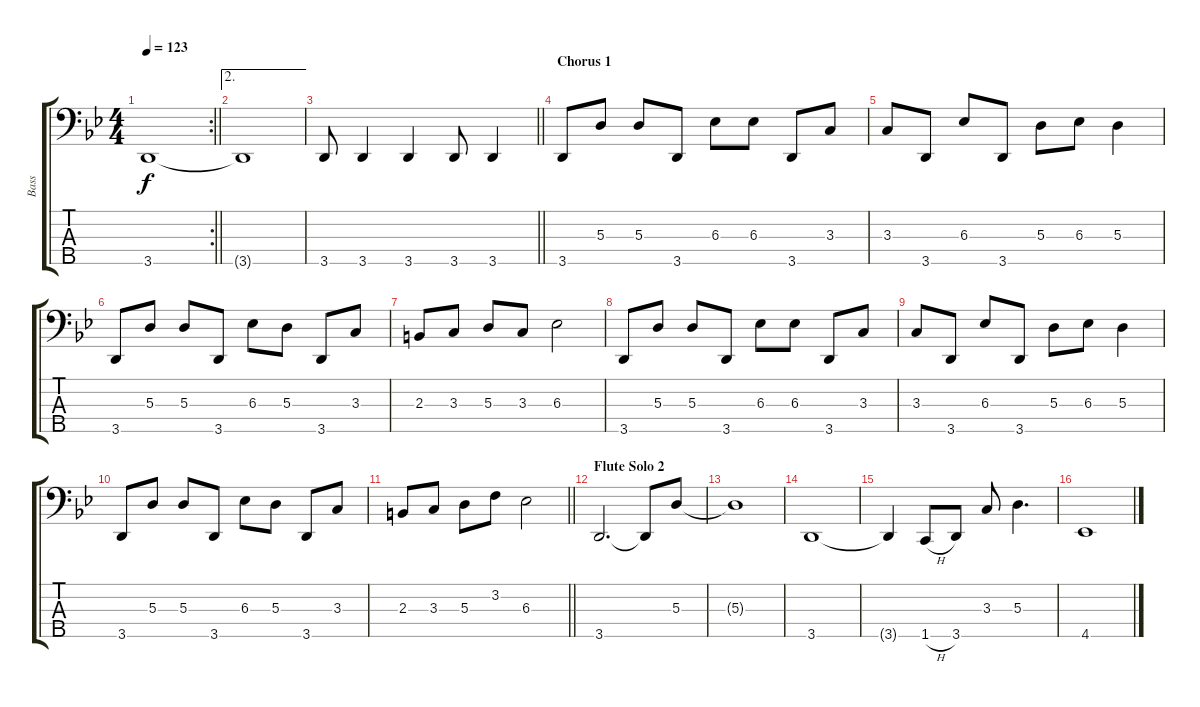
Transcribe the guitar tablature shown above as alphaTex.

\track ("Bass" "Bass") {instrument electricbassfinger}
\staff {score tabs}
\tuning (G2 D2 A1 E1 B0) {hide}
\rc 2
\ts (4 4)
\tempo 123
\clef f4
\barLineRight lightlight
\ks bb
3.5{t}.1{dy f} |
\ae 2
3.5{t}.1 |
\barLineRight lightlight
3.5.8 3.5.4 3.5.4 3.5.8 3.5.4 |
\section ("" "Chorus 1")
3.5.8 5.3.8 5.3.8 3.5.8 6.3.8 6.3.8 3.5.8 3.3.8 |
3.3.8 3.5.8 6.3.8 3.5.8 5.3.8 6.3.8 5.3.4 |
3.5.8 5.3.8 5.3.8 3.5.8 6.3.8 5.3.8 3.5.8 3.3.8 |
2.3.8 3.3.8 5.3.8 3.3.8 6.3.2 |
3.5.8 5.3.8 5.3.8 3.5.8 6.3.8 6.3.8 3.5.8 3.3.8 |
3.3.8 3.5.8 6.3.8 3.5.8 5.3.8 6.3.8 5.3.4 |
3.5.8 5.3.8 5.3.8 3.5.8 6.3.8 5.3.8 3.5.8 3.3.8 |
\barLineRight lightlight
2.3.8 3.3.8 5.3.8 3.2.8 6.3.2 |
\section ("" "Flute Solo 2")
3.5.2{d} 3.5{t}.8 5.3.8 |
5.3{t}.1 |
3.5.1 |
3.5{t}.4 1.5{h}.8 3.5.8 3.3.8 5.3.4{d} |
4.5.1
